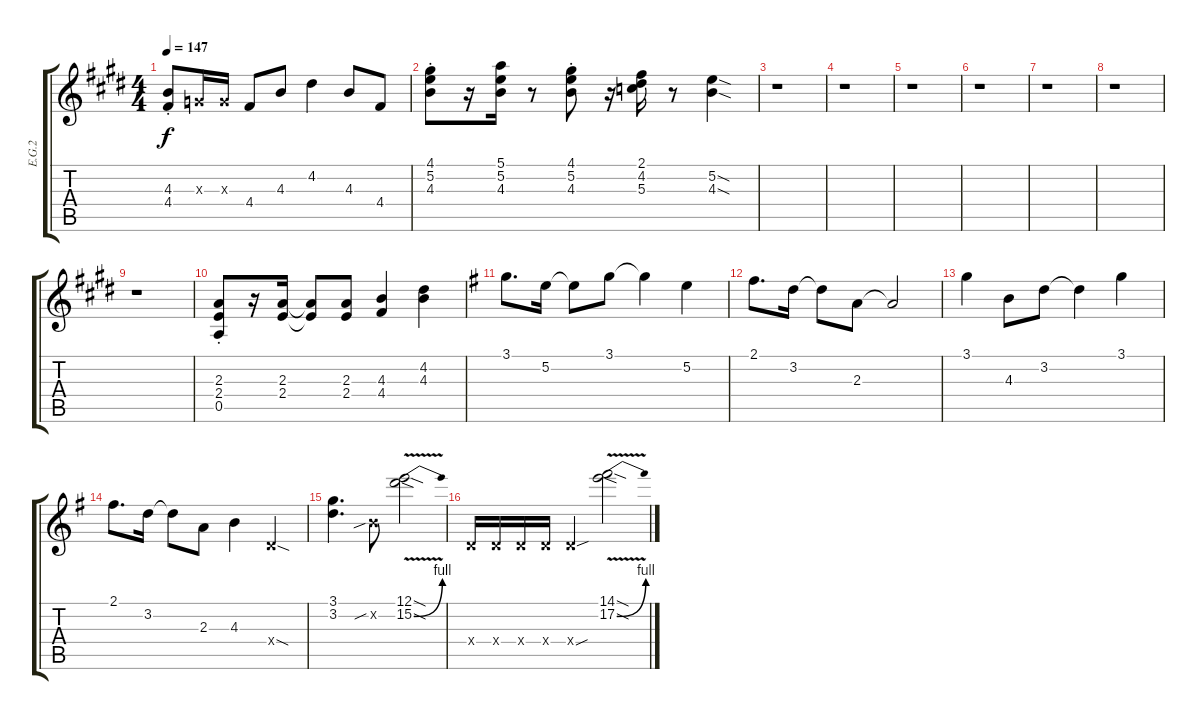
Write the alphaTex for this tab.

\track ("E.G.2" "E.G.2") {instrument distortionguitar}
\staff {score tabs}
\tuning (E4 B3 G3 D3 A2 E2) {hide}
\ts (4 4)
\tempo 147
\clef g2
\ks e
(4.3{st} 4.4{st}).8{dy f} 0.3{x}.16 0.3{x}.16 4.4.8 4.3.8 4.2.4 4.3.8 4.4.8 |
(4.1{st} 5.2{st} 4.3{st}).8 r.16 (5.1 5.2 4.3).16 r.8 (4.1{st} 5.2{st} 4.3{st}).8 r.16 (2.1 4.2 5.3).16 r.8 (5.2{sod} 4.3{sod}).4 |
r.1 |
r.1 |
r.1 |
r.1 |
r.1 |
r.1 |
r.1 |
(2.3{st} 2.4{st} 0.5{st}).8 r.16 (2.3 2.4).16 (2.3{t} 2.4{t}).8 (2.3 2.4).8 (4.3 4.4).4 (4.2 4.3).4 |
\ks g
3.1.8{d} 5.2.16 5.2{t}.8 3.1.8 3.1{t}.4 5.2.4 |
2.1.8{d} 3.2.16 3.2{t}.8 2.3.8 2.3{t}.2 |
3.1.4 4.3.8 3.2.8 3.2{t}.4 3.1.4 |
2.1.8{d} 3.2.16 3.2{t}.8 2.3.8 4.3.4 0.4{sod x}.4 |
(3.1 3.2).4{d} 0.2{sib x}.8 (12.1{v sod} 15.2{be (bend 0 0 60 4) sod}).2 |
0.4{x}.16 0.4{x}.16 0.4{x}.16 0.4{x}.16 0.4{sou x}.4 (14.1{sod} 17.2{be (bend 0 0 60 4) v sod}).2
